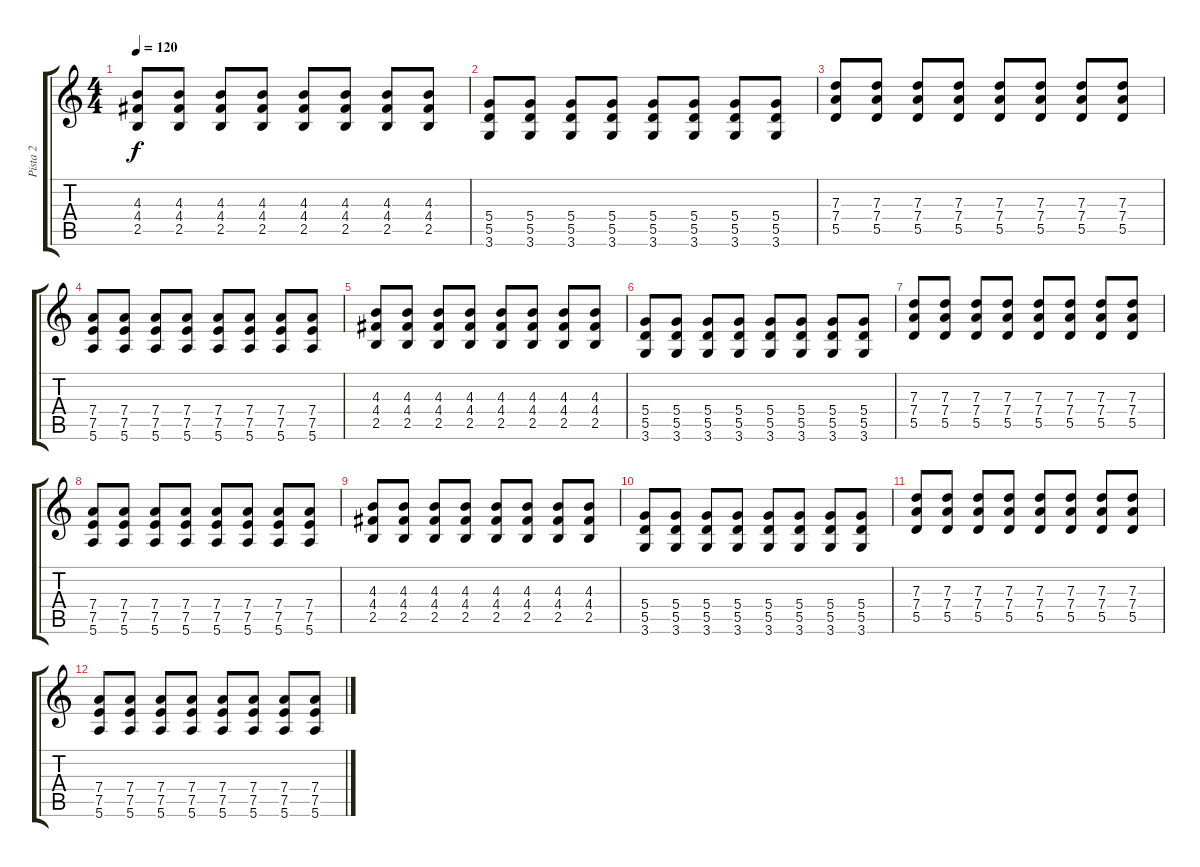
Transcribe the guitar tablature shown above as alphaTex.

\track ("Pista 2" "Pista 2") {instrument distortionguitar}
\staff {score tabs}
\tuning (E4 B3 G3 D3 A2 E2) {hide}
\ts (4 4)
\tempo 120
\clef g2
\ks c
(4.3 4.4 2.5).8{dy f} (4.3 4.4 2.5).8 (4.3 4.4 2.5).8 (4.3 4.4 2.5).8 (4.3 4.4 2.5).8 (4.3 4.4 2.5).8 (4.3 4.4 2.5).8 (4.3 4.4 2.5).8 |
(5.4 5.5 3.6).8 (5.4 5.5 3.6).8 (5.4 5.5 3.6).8 (5.4 5.5 3.6).8 (5.4 5.5 3.6).8 (5.4 5.5 3.6).8 (5.4 5.5 3.6).8 (5.4 5.5 3.6).8 |
(7.3 7.4 5.5).8 (7.3 7.4 5.5).8 (7.3 7.4 5.5).8 (7.3 7.4 5.5).8 (7.3 7.4 5.5).8 (7.3 7.4 5.5).8 (7.3 7.4 5.5).8 (7.3 7.4 5.5).8 |
(7.4 7.5 5.6).8 (7.4 7.5 5.6).8 (7.4 7.5 5.6).8 (7.4 7.5 5.6).8 (7.4 7.5 5.6).8 (7.4 7.5 5.6).8 (7.4 7.5 5.6).8 (7.4 7.5 5.6).8 |
(4.3 4.4 2.5).8 (4.3 4.4 2.5).8 (4.3 4.4 2.5).8 (4.3 4.4 2.5).8 (4.3 4.4 2.5).8 (4.3 4.4 2.5).8 (4.3 4.4 2.5).8 (4.3 4.4 2.5).8 |
(5.4 5.5 3.6).8 (5.4 5.5 3.6).8 (5.4 5.5 3.6).8 (5.4 5.5 3.6).8 (5.4 5.5 3.6).8 (5.4 5.5 3.6).8 (5.4 5.5 3.6).8 (5.4 5.5 3.6).8 |
(7.3 7.4 5.5).8 (7.3 7.4 5.5).8 (7.3 7.4 5.5).8 (7.3 7.4 5.5).8 (7.3 7.4 5.5).8 (7.3 7.4 5.5).8 (7.3 7.4 5.5).8 (7.3 7.4 5.5).8 |
(7.4 7.5 5.6).8 (7.4 7.5 5.6).8 (7.4 7.5 5.6).8 (7.4 7.5 5.6).8 (7.4 7.5 5.6).8 (7.4 7.5 5.6).8 (7.4 7.5 5.6).8 (7.4 7.5 5.6).8 |
(4.3 4.4 2.5).8 (4.3 4.4 2.5).8 (4.3 4.4 2.5).8 (4.3 4.4 2.5).8 (4.3 4.4 2.5).8 (4.3 4.4 2.5).8 (4.3 4.4 2.5).8 (4.3 4.4 2.5).8 |
(5.4 5.5 3.6).8 (5.4 5.5 3.6).8 (5.4 5.5 3.6).8 (5.4 5.5 3.6).8 (5.4 5.5 3.6).8 (5.4 5.5 3.6).8 (5.4 5.5 3.6).8 (5.4 5.5 3.6).8 |
(7.3 7.4 5.5).8 (7.3 7.4 5.5).8 (7.3 7.4 5.5).8 (7.3 7.4 5.5).8 (7.3 7.4 5.5).8 (7.3 7.4 5.5).8 (7.3 7.4 5.5).8 (7.3 7.4 5.5).8 |
(7.4 7.5 5.6).8 (7.4 7.5 5.6).8 (7.4 7.5 5.6).8 (7.4 7.5 5.6).8 (7.4 7.5 5.6).8 (7.4 7.5 5.6).8 (7.4 7.5 5.6).8 (7.4 7.5 5.6).8
